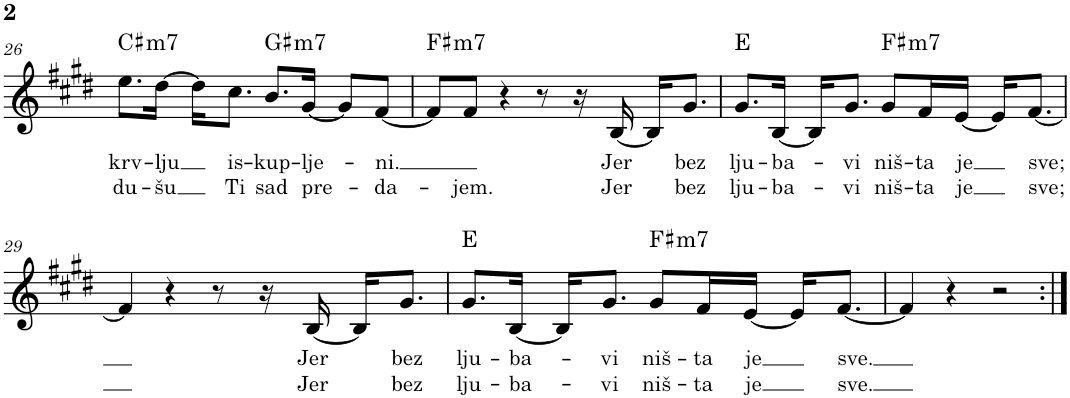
**kern	**text	**text	**harte
*part1	*part1	*part1	*part1
*staff1	*staff1	*staff1	*
*I"Piano, melodija	*	*	*
*I'Pno.	*	*	*
!!LO:PB:g=z
*clefG2	*	*	*
*k[f#c#g#d#]	*	*	*
*M4/4	*	*	*
=26	=26	=26	=26
!	!LO:LY:b	!LO:LY:b	!LO:H:kt=m7
8.ee\L	krv-	du-	C#:min7
!	!LO:LY:b	!LO:LY:b	!
[16dd#\Jk	-lju	-šu	.
16dd#\KL]	.	.	.
!	!LO:LY:b	!LO:LY:b	!
8.cc#\J	is-	Ti	.
!	!LO:LY:b	!LO:LY:b	!LO:H:kt=m7
8.b/L	-kup-	sad	G#:min7
!	!LO:LY:b	!LO:LY:b	!
[16g#/Jk	-lje-	pre-	.
8g#/L]	.	.	.
!	!LO:LY:b	!LO:LY:b	!
[8f#/J	-ni.	-da-	.
=27	=27	=27	=27
!	!	!	!LO:H:kt=m7
8f#/L]	.	.	F#:min7
!	!	!LO:LY:b	!
8f#/J	.	-jem.	.
4r	.	.	.
8r	.	.	.
16r	.	.	.
!	!LO:LY:b	!LO:LY:b	!
[16B/	Jer	Jer	.
16B/KL]	.	.	.
!	!LO:LY:b	!LO:LY:b	!
8.g#/J	bez	bez	.
=28	=28	=28	=28
!	!LO:LY:b	!LO:LY:b	!
8.g#/L	lju-	lju-	E:maj
!	!LO:LY:b	!LO:LY:b	!
[16B/Jk	-ba-	ba-	.
16B/KL]	.	.	.
!	!LO:LY:b	!LO:LY:b	!
8.g#/J	-vi	-vi	.
!	!LO:LY:b	!LO:LY:b	!LO:H:kt=m7
8g#/L	niš-	niš-	F#:min7
!	!LO:LY:b	!LO:LY:b	!
16f#/L	-ta	-ta	.
!	!LO:LY:b	!LO:LY:b	!
[16e/JJ	je	je	.
16e/KL]	.	.	.
!	!LO:LY:b	!LO:LY:b	!
[8.f#/J	sve;	sve;	.
!!LO:LB:g=z
=29	=29	=29	=29
!	!	!	!LO:H:kt=N.C.
4f#/]	.	.	N
4r	.	.	.
8r	.	.	.
16r	.	.	.
!	!LO:LY:b	!LO:LY:b	!
[16B/	Jer	Jer	.
16B/KL]	.	.	.
!	!LO:LY:b	!LO:LY:b	!
8.g#/J	bez	bez	.
=30	=30	=30	=30
!	!LO:LY:b	!LO:LY:b	!
8.g#/L	lju-	lju-	E:maj
!	!LO:LY:b	!LO:LY:b	!
[16B/Jk	-ba-	-ba-	.
16B/KL]	.	.	.
!	!LO:LY:b	!LO:LY:b	!
8.g#/J	-vi	-vi	.
!	!LO:LY:b	!LO:LY:b	!LO:H:kt=m7
8g#/L	niš-	niš-	F#:min7
!	!LO:LY:b	!LO:LY:b	!
16f#/L	-ta	-ta	.
!	!LO:LY:b	!LO:LY:b	!
[16e/JJ	je	je	.
16e/KL]	.	.	.
!	!LO:LY:b	!LO:LY:b	!
[8.f#/J	sve.	sve.	.
=31	=31	=31	=31
!	!	!	!LO:H:kt=N.C.
4f#/]	.	.	N
4r	.	.	.
2r	.	.	.
=:|!	=:|!	=:|!	=:|!
*-	*-	*-	*-
